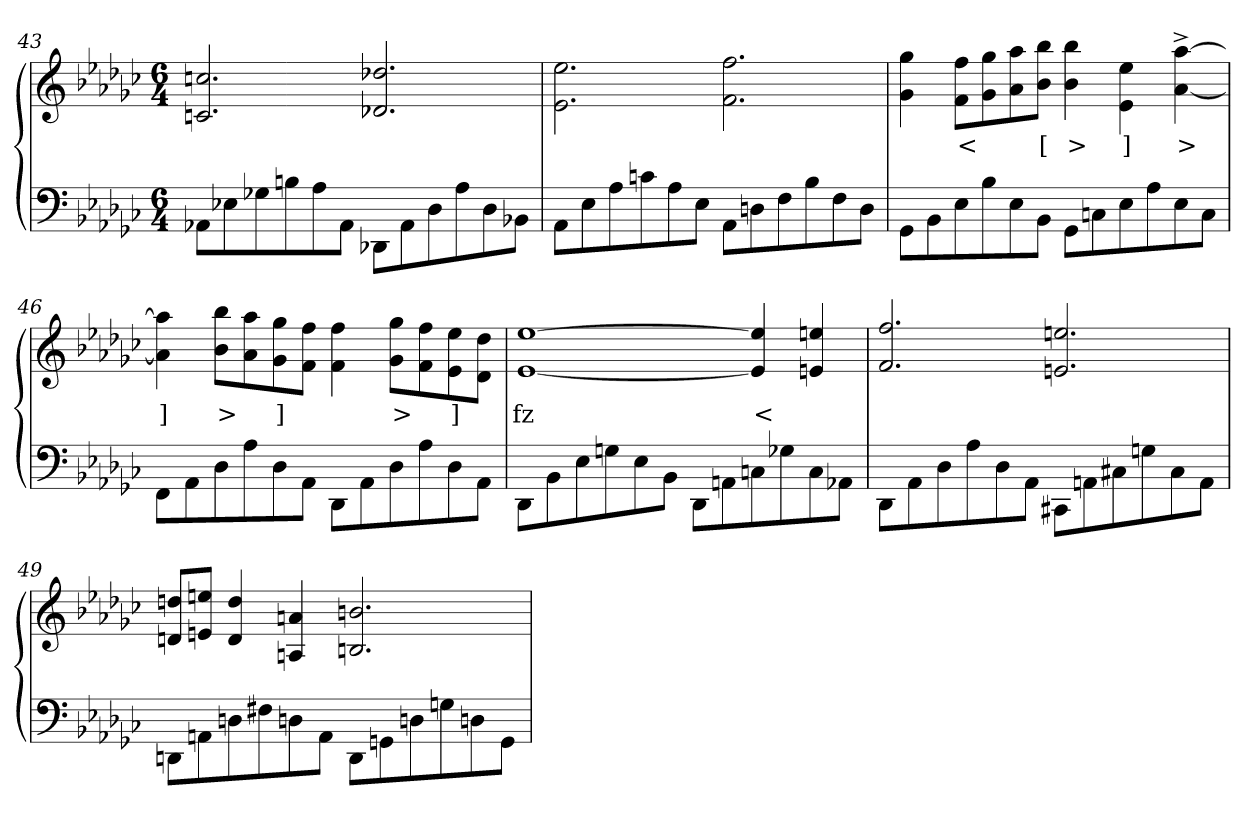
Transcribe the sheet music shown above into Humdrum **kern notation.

**kern	**kern	**text
*part2	*part1	*part1
*staff2	*staff1	*staff1
*clefF4	*clefG2	*
*k[b-e-a-d-g-c-]	*k[b-e-a-d-g-c-]	*
*M6/4	*M6/4	*
=43	=43	=43
8AA-XL	2.ccn 2.cn	.
8E-X	.	.
8G-X	.	.
8Bn	.	.
8A-	.	.
8AA-J	.	.
8DD-X\L	2.dd-X 2.d-X	.
8AA-	.	.
8D-	.	.
8A-	.	.
8D-	.	.
8BB-XJ	.	.
=44	=44	=44
8AA-L	2.ee-\ 2.e-\	.
8E-	.	.
8A-	.	.
8cn	.	.
8A-	.	.
8E-J	.	.
8AA-L	2.ff 2.f	.
8Dn	.	.
8F	.	.
8B-	.	.
8F	.	.
8DJ	.	.
=45	=45	=45
8GG-\L	4gg- 4g-	.
8BB-	.	.
8E-	8ff 8fL	<
8B-	8gg- 8g-	.
8E-	8aa- 8a-	.
8BB-J	8bb- 8b-J	[
8GG-L	4bb- 4b-	>
8Cn	.	.
8E-	4ee-\ 4e-\	]
8A-	.	.
8E-	[4aa-^> [4a-^>	>
8CJ	.	.
=46	=46	=46
8FF\L	4aa-] 4a-]	]
8AA-	.	.
8D-	8bb- 8b-L	>
8A-	8aa- 8a-	.
8D-	8gg- 8g-	]
8AA-J	8ff 8fJ	.
8DD-\L	4ff 4f	.
8AA-	.	.
8D-	8gg- 8g-L	>
8A-	8ff 8f	.
8D-	8ee- 8e-	]
8AA-J	8dd- 8d-J	.
=47	=47	=47
8DD-\L	[1ee- [1e-	fz
8BB-	.	.
8E-	.	.
8Gn	.	.
8E-	.	.
8BB-J	.	.
8DD-\L	.	.
8AAn	.	.
8Cn	4ee-] 4e-]	<
8G-X	.	.
8C	4een 4en	.
8AA-XJ	.	.
=48	=48	=48
8DD-\L	2.ff/ 2.f/	.
8AA-	.	.
8D-	.	.
8A-	.	.
8D-	.	.
8AA-J	.	.
8CC#X\L	2.een 2.en	.
8AAn	.	.
8C#	.	.
8Gn	.	.
8C#	.	.
8AAJ	.	.
=49	=49	=49
8DDn\L	8ddn 8dnL	.
8AAn	8een 8enJ	.
8Dn	4dd 4d	.
8F#X	.	.
8Dn	4an 4An	.
8AAJ	.	.
8DD\L	2.bn 2.Bn	.
8GGn	.	.
8Dn	.	.
8Gn	.	.
8Dn	.	.
8GGJ	.	.
=	=	=
*-	*-	*-
